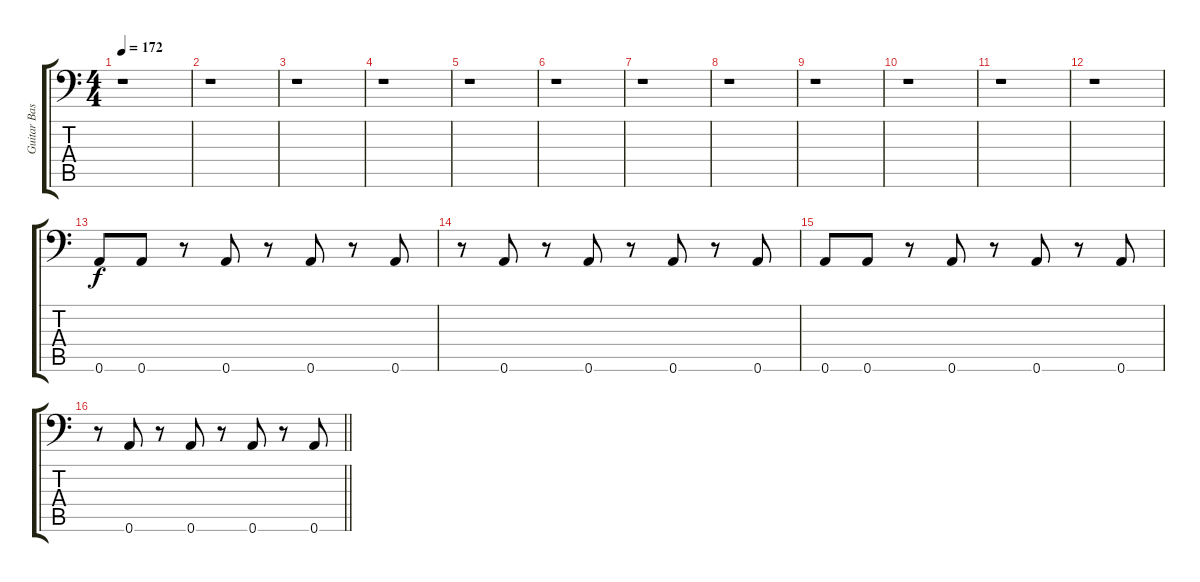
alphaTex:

\track ("Guitar Bass" "Guitar Bas") {instrument electricbassfinger}
\staff {score tabs}
\tuning (B3 Gb3 D3 A2 E2 A1) {hide}
\ts (4 4)
\tempo 172
\clef f4
\ks c
r.1{dy f instrument electricbassfinger} |
r.1 |
r.1 |
r.1 |
r.1 |
r.1 |
r.1 |
r.1 |
r.1 |
r.1 |
r.1 |
r.1 |
0.6.8 0.6.8 r.8 0.6.8 r.8 0.6.8 r.8 0.6.8 |
r.8 0.6.8 r.8 0.6.8 r.8 0.6.8 r.8 0.6.8 |
0.6.8 0.6.8 r.8 0.6.8 r.8 0.6.8 r.8 0.6.8 |
\barLineRight lightlight
r.8 0.6.8 r.8 0.6.8 r.8 0.6.8 r.8 0.6.8
